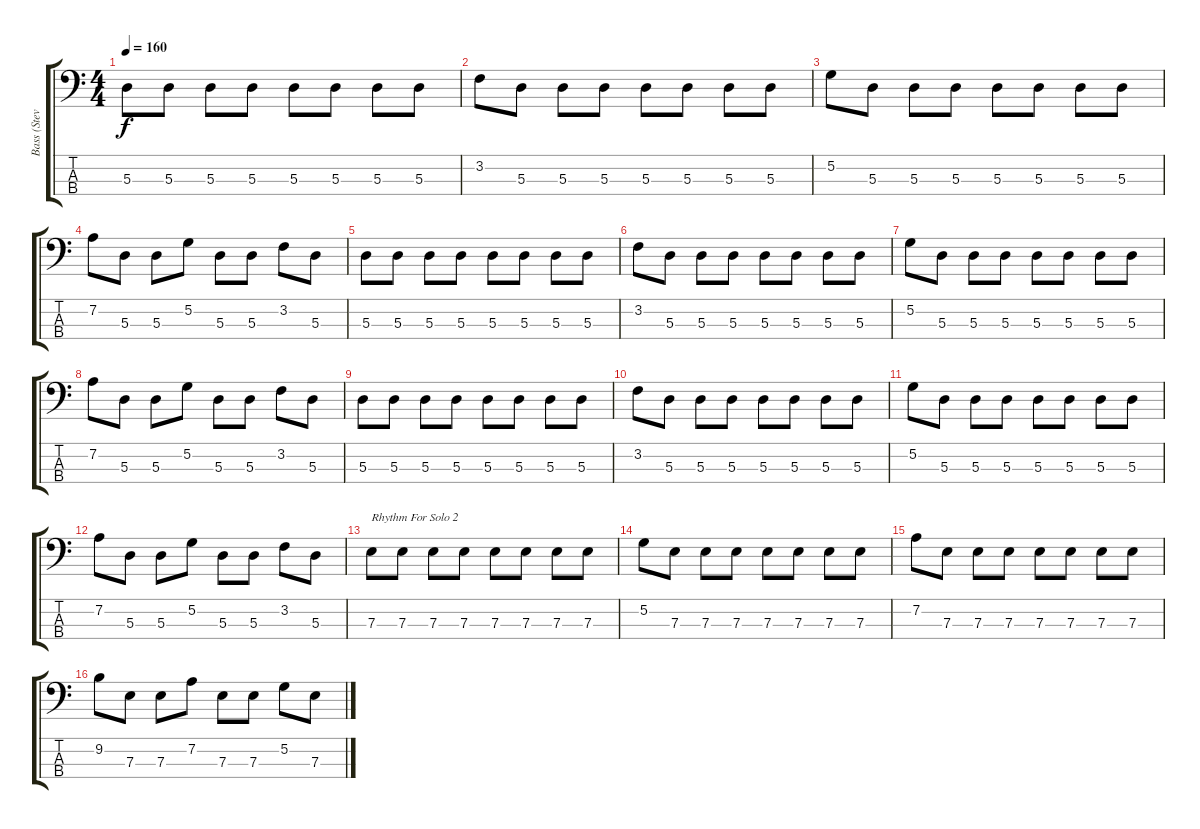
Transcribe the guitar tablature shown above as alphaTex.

\track ("Bass (Steve)" "Bass (Stev") {instrument electricbasspick}
\staff {score tabs}
\tuning (G2 D2 A1 E1) {hide}
\ts (4 4)
\tempo 160
\clef f4
\ks c
5.3.8{dy f} 5.3.8 5.3.8 5.3.8 5.3.8 5.3.8 5.3.8 5.3.8 |
3.2.8 5.3.8 5.3.8 5.3.8 5.3.8 5.3.8 5.3.8 5.3.8 |
5.2.8 5.3.8 5.3.8 5.3.8 5.3.8 5.3.8 5.3.8 5.3.8 |
7.2.8 5.3.8 5.3.8 5.2.8 5.3.8 5.3.8 3.2.8 5.3.8 |
5.3.8 5.3.8 5.3.8 5.3.8 5.3.8 5.3.8 5.3.8 5.3.8 |
3.2.8 5.3.8 5.3.8 5.3.8 5.3.8 5.3.8 5.3.8 5.3.8 |
5.2.8 5.3.8 5.3.8 5.3.8 5.3.8 5.3.8 5.3.8 5.3.8 |
7.2.8 5.3.8 5.3.8 5.2.8 5.3.8 5.3.8 3.2.8 5.3.8 |
5.3.8 5.3.8 5.3.8 5.3.8 5.3.8 5.3.8 5.3.8 5.3.8 |
3.2.8 5.3.8 5.3.8 5.3.8 5.3.8 5.3.8 5.3.8 5.3.8 |
5.2.8 5.3.8 5.3.8 5.3.8 5.3.8 5.3.8 5.3.8 5.3.8 |
7.2.8 5.3.8 5.3.8 5.2.8 5.3.8 5.3.8 3.2.8 5.3.8 |
7.3.8{txt "Rhythm For Solo 2"} 7.3.8 7.3.8 7.3.8 7.3.8 7.3.8 7.3.8 7.3.8 |
5.2.8 7.3.8 7.3.8 7.3.8 7.3.8 7.3.8 7.3.8 7.3.8 |
7.2.8 7.3.8 7.3.8 7.3.8 7.3.8 7.3.8 7.3.8 7.3.8 |
9.2.8 7.3.8 7.3.8 7.2.8 7.3.8 7.3.8 5.2.8 7.3.8
